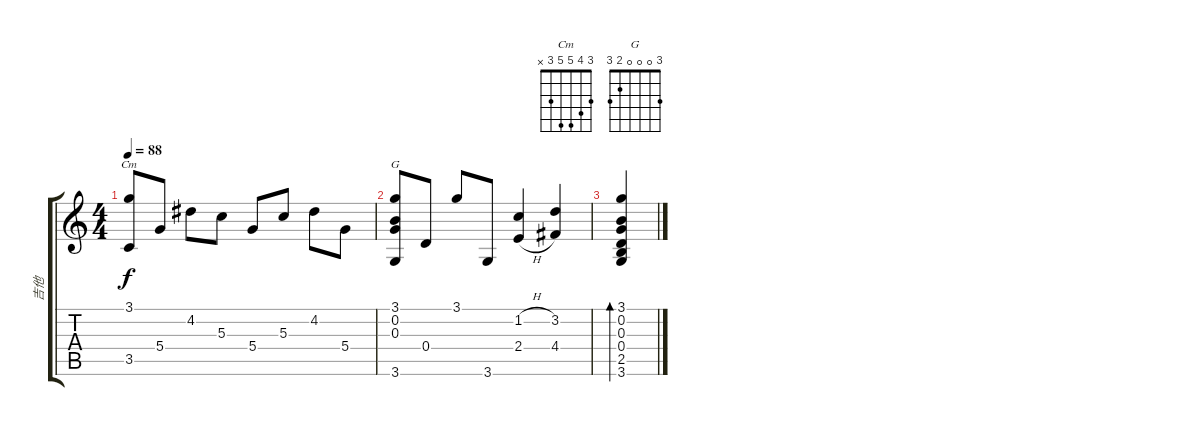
\track ("吉他" "吉他") {instrument acousticguitarnylon}
\staff {score tabs}
\tuning (E4 B3 G3 D3 A2 E2) {hide}
\chord ("Cm" 3 4 5 5 3 x)
\chord ("G" 3 0 0 0 2 3)
\ts (4 4)
\tempo 88
\clef g2
\ks c
(3.1 3.5).8{ch "Cm" dy f} 5.4.8 4.2.8 5.3.8 5.4.8 5.3.8 4.2.8 5.4.8 |
(3.1 0.2 0.3 3.6).8{ch "G"} 0.4.8 3.1.8 3.6.8 (1.2{h} 2.4{h}).4 (3.2 4.4).4 |
(3.1 0.2 0.3 0.4 2.5 3.6).4{bd 480}
